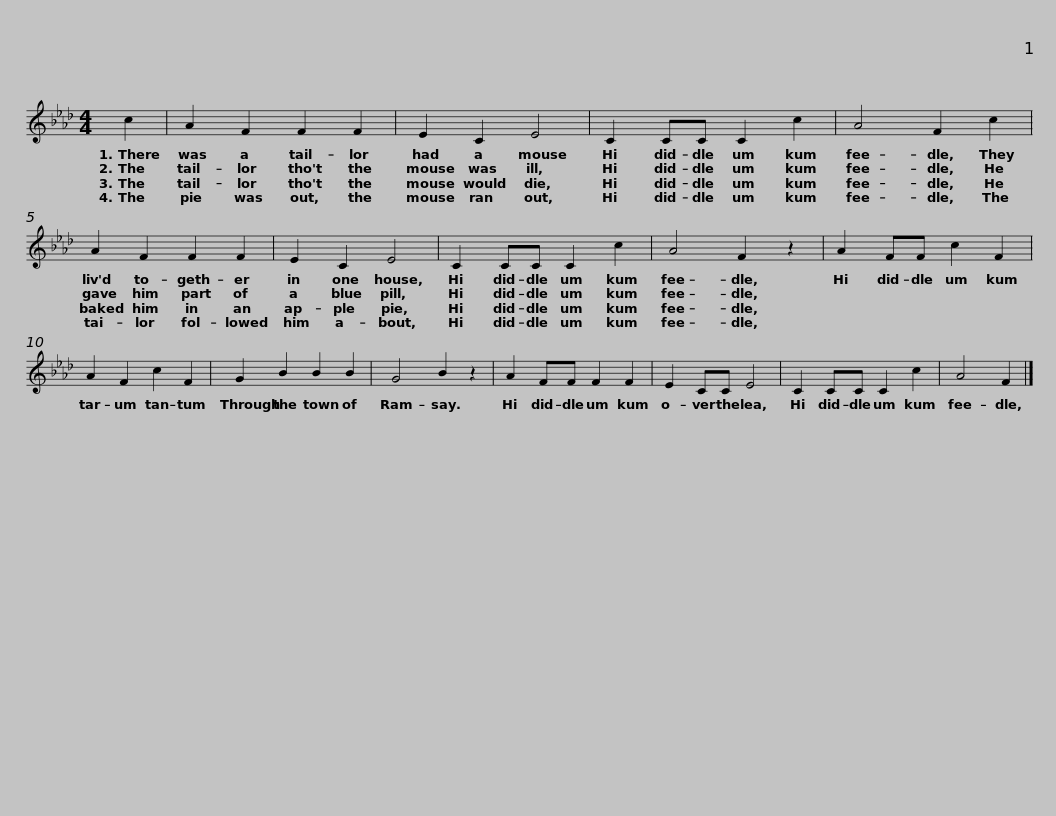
X:1
L:1/8
M:4/4
I:linebreak $
K:Fmin
V:1 treble
V:1
 c2 | A2 F2 F2 F2 | E2 C2 E4 | C2 CC C2 c2 | A4 F2 c2 |$ %5
 A2 F2 F2 F2 | E2 C2 E4 | C2 CC C2 c2 | A4 F2 z2 | A2 FF c2 F2 |$ %10
 A2 F2 c2 F2 | G2 B2 B2 B2 | G4 B2 z2 | A2 FF F2 F2 | E2 CC E4 |$ %15
 C2 CC C2 c2 | A4 F2 |] %17
